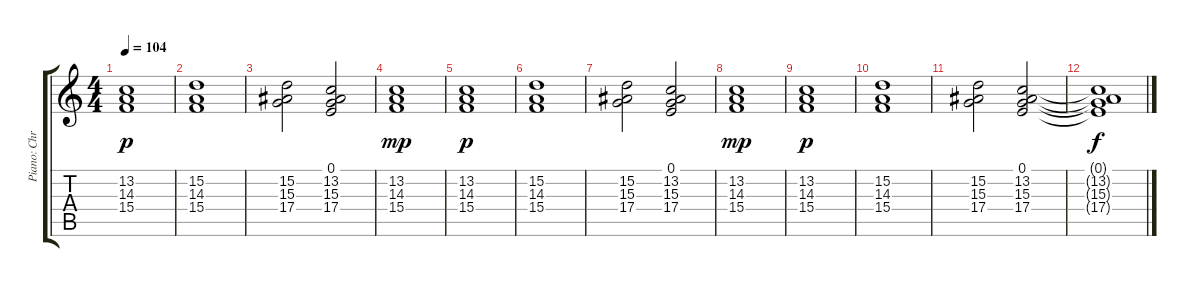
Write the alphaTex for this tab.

\track ("Piano: Christine McVie" "Piano: Chr") {instrument acousticgrandpiano}
\staff {score tabs}
\tuning (E4 B3 G3 D3 A2 E2) {hide}
\ts (4 4)
\tempo 104
\clef g2
\ks c
(13.2 14.3 15.4).1{dy p} |
(15.2 14.3 15.4).1 |
(15.2 15.3 17.4).2 (0.1 13.2 15.3 17.4).2 |
(13.2 14.3 15.4).1{dy mp} |
(13.2 14.3 15.4).1{dy p} |
(15.2 14.3 15.4).1 |
(15.2 15.3 17.4).2 (0.1 13.2 15.3 17.4).2 |
(13.2 14.3 15.4).1{dy mp} |
(13.2 14.3 15.4).1{dy p} |
(15.2 14.3 15.4).1 |
(15.2 15.3 17.4).2 (0.1 13.2 15.3 17.4).2 |
(0.1{t} 13.2{t} 15.3{t} 17.4{t}).1{dy f}
